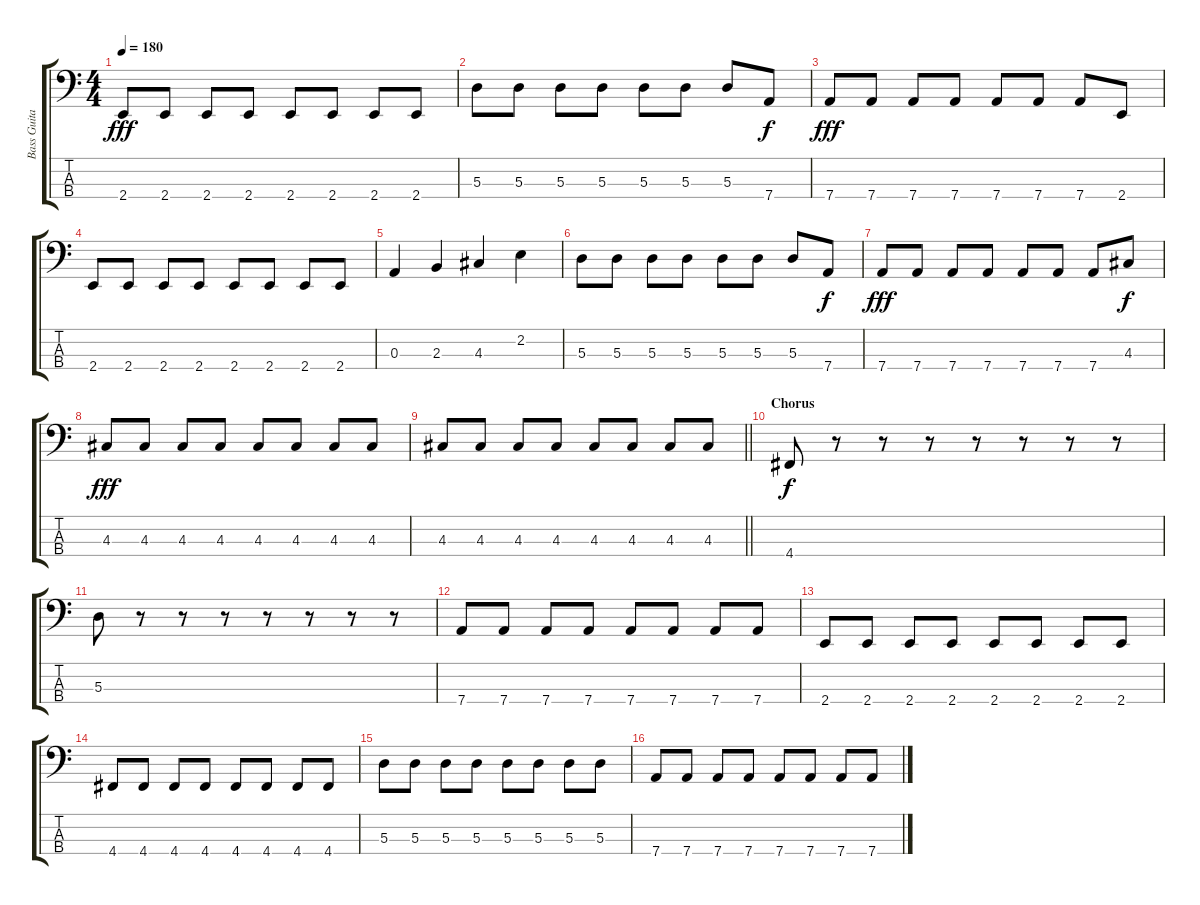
\track ("Bass Guitar" "Bass Guita") {instrument electricbassfinger}
\staff {score tabs}
\tuning (G2 D2 A1 D1) {hide}
\ts (4 4)
\tempo 180
\clef f4
\ks c
2.4.8{dy fff} 2.4.8 2.4.8 2.4.8 2.4.8 2.4.8 2.4.8 2.4.8 |
5.3.8 5.3.8 5.3.8 5.3.8 5.3.8 5.3.8 5.3.8 7.4.8{dy f} |
7.4.8{dy fff} 7.4.8 7.4.8 7.4.8 7.4.8 7.4.8 7.4.8 2.4.8 |
2.4.8 2.4.8 2.4.8 2.4.8 2.4.8 2.4.8 2.4.8 2.4.8 |
0.3.4 2.3.4 4.3.4 2.2.4 |
5.3.8 5.3.8 5.3.8 5.3.8 5.3.8 5.3.8 5.3.8 7.4.8{dy f} |
7.4.8{dy fff} 7.4.8 7.4.8 7.4.8 7.4.8 7.4.8 7.4.8 4.3.8{dy f} |
4.3.8{dy fff} 4.3.8 4.3.8 4.3.8 4.3.8 4.3.8 4.3.8 4.3.8 |
\barLineRight lightlight
4.3.8 4.3.8 4.3.8 4.3.8 4.3.8 4.3.8 4.3.8 4.3.8 |
\section ("" "Chorus")
4.4.8{dy f} r.8 r.8 r.8 r.8 r.8 r.8 r.8 |
5.3.8 r.8 r.8 r.8 r.8 r.8 r.8 r.8 |
7.4.8 7.4.8 7.4.8 7.4.8 7.4.8 7.4.8 7.4.8 7.4.8 |
2.4.8 2.4.8 2.4.8 2.4.8 2.4.8 2.4.8 2.4.8 2.4.8 |
4.4.8 4.4.8 4.4.8 4.4.8 4.4.8 4.4.8 4.4.8 4.4.8 |
5.3.8 5.3.8 5.3.8 5.3.8 5.3.8 5.3.8 5.3.8 5.3.8 |
7.4.8 7.4.8 7.4.8 7.4.8 7.4.8 7.4.8 7.4.8 7.4.8
